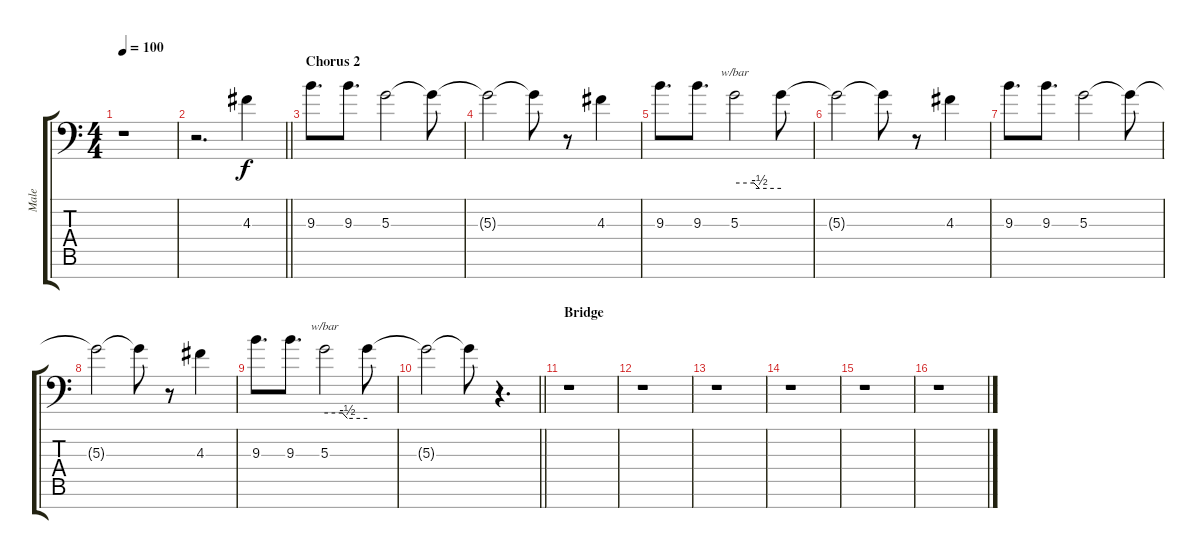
\track ("Male" "Male") {instrument flute}
\staff {score tabs}
\tuning (D6 D5 D4 D3 D2 D1 D0) {hide}
\ts (4 4)
\tempo 100
\clef f4
\ks c
r.1{dy f} |
\barLineRight lightlight
r.2{d} 4.3.4 |
\section ("" "Chorus 2")
9.3.8{d} 9.3.8{d} 5.3.2 5.3{t}.8 |
5.3{t}.2 5.3{t}.8 r.8 4.3.4 |
9.3.8{d} 9.3.8{d} 5.3.2{tbe (custom default 0 0 25 0 32 -2 60 -2)} 5.3{t}.8 |
5.3{t}.2 5.3{t}.8 r.8 4.3.4 |
9.3.8{d} 9.3.8{d} 5.3.2 5.3{t}.8 |
5.3{t}.2 5.3{t}.8 r.8 4.3.4 |
9.3.8{d} 9.3.8{d} 5.3.2{tbe (custom default 0 0 25 0 32 -2 60 -2)} 5.3{t}.8 |
\barLineRight lightlight
5.3{t}.2 5.3{t}.8 r.4{d} |
\section ("" "Bridge")
r.1 |
r.1 |
r.1 |
r.1 |
r.1 |
r.1
